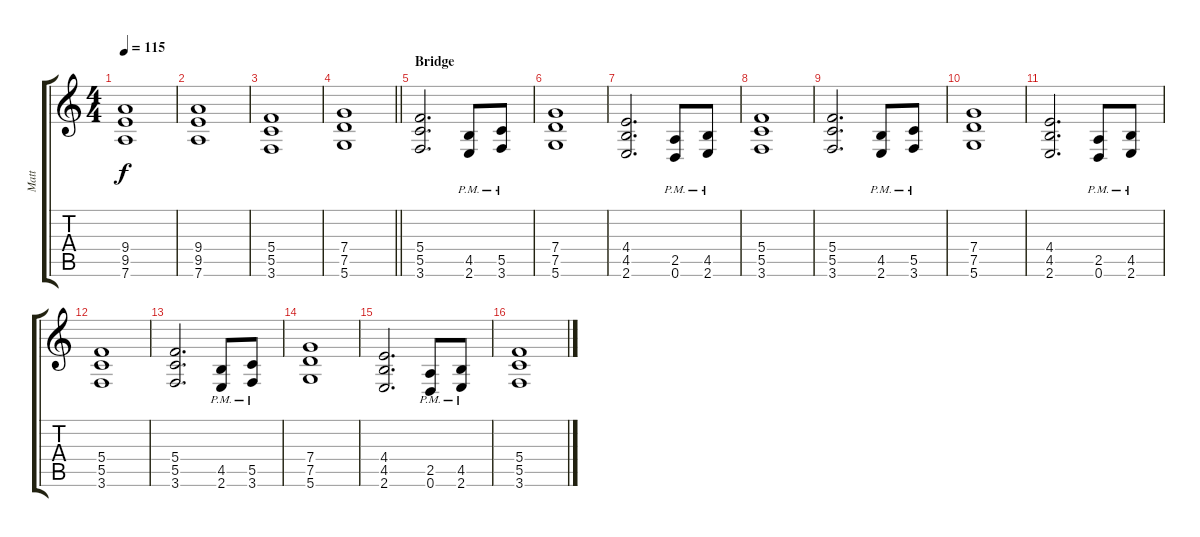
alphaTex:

\track ("Matt" "Matt") {instrument distortionguitar}
\staff {score tabs}
\tuning (D4 A3 F3 C3 G2 D2) {hide}
\ts (4 4)
\tempo 115
\clef g2
\ks c
(9.4 9.5 7.6).1{dy f} |
(9.4 9.5 7.6).1 |
(5.4 5.5 3.6).1 |
\barLineRight lightlight
(7.4 7.5 5.6).1 |
\section ("" "Bridge")
(5.4 5.5 3.6).2{d volume 13 balance 8} (4.5{pm} 2.6{pm}).8 (5.5{pm} 3.6{pm}).8 |
(7.4 7.5 5.6).1 |
(4.4 4.5 2.6).2{d} (2.5{pm} 0.6{pm}).8 (4.5{pm} 2.6{pm}).8 |
(5.4 5.5 3.6).1 |
(5.4 5.5 3.6).2{d} (4.5{pm} 2.6{pm}).8 (5.5{pm} 3.6{pm}).8 |
(7.4 7.5 5.6).1 |
(4.4 4.5 2.6).2{d} (2.5{pm} 0.6{pm}).8 (4.5{pm} 2.6{pm}).8 |
(5.4 5.5 3.6).1 |
(5.4 5.5 3.6).2{d} (4.5{pm} 2.6{pm}).8 (5.5{pm} 3.6{pm}).8 |
(7.4 7.5 5.6).1 |
(4.4 4.5 2.6).2{d} (2.5{pm} 0.6{pm}).8 (4.5{pm} 2.6{pm}).8 |
(5.4 5.5 3.6).1
